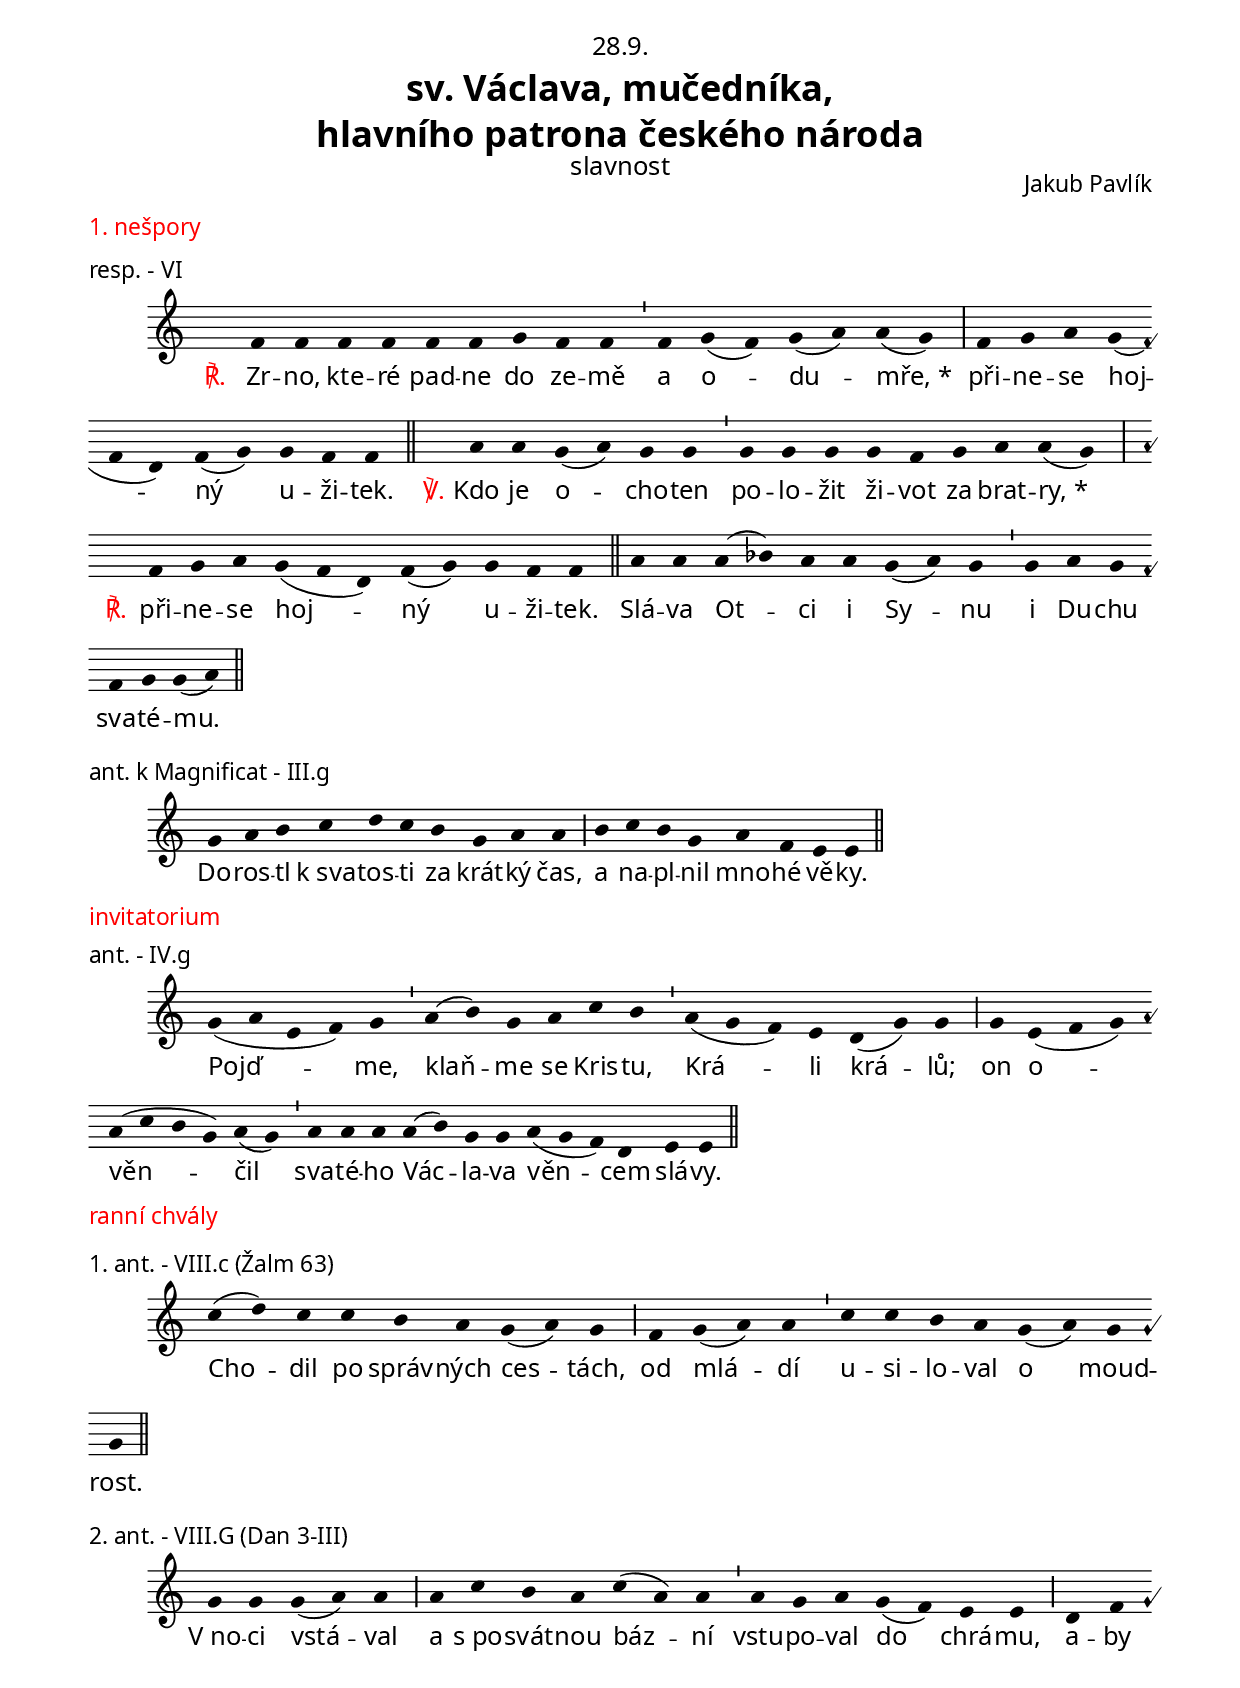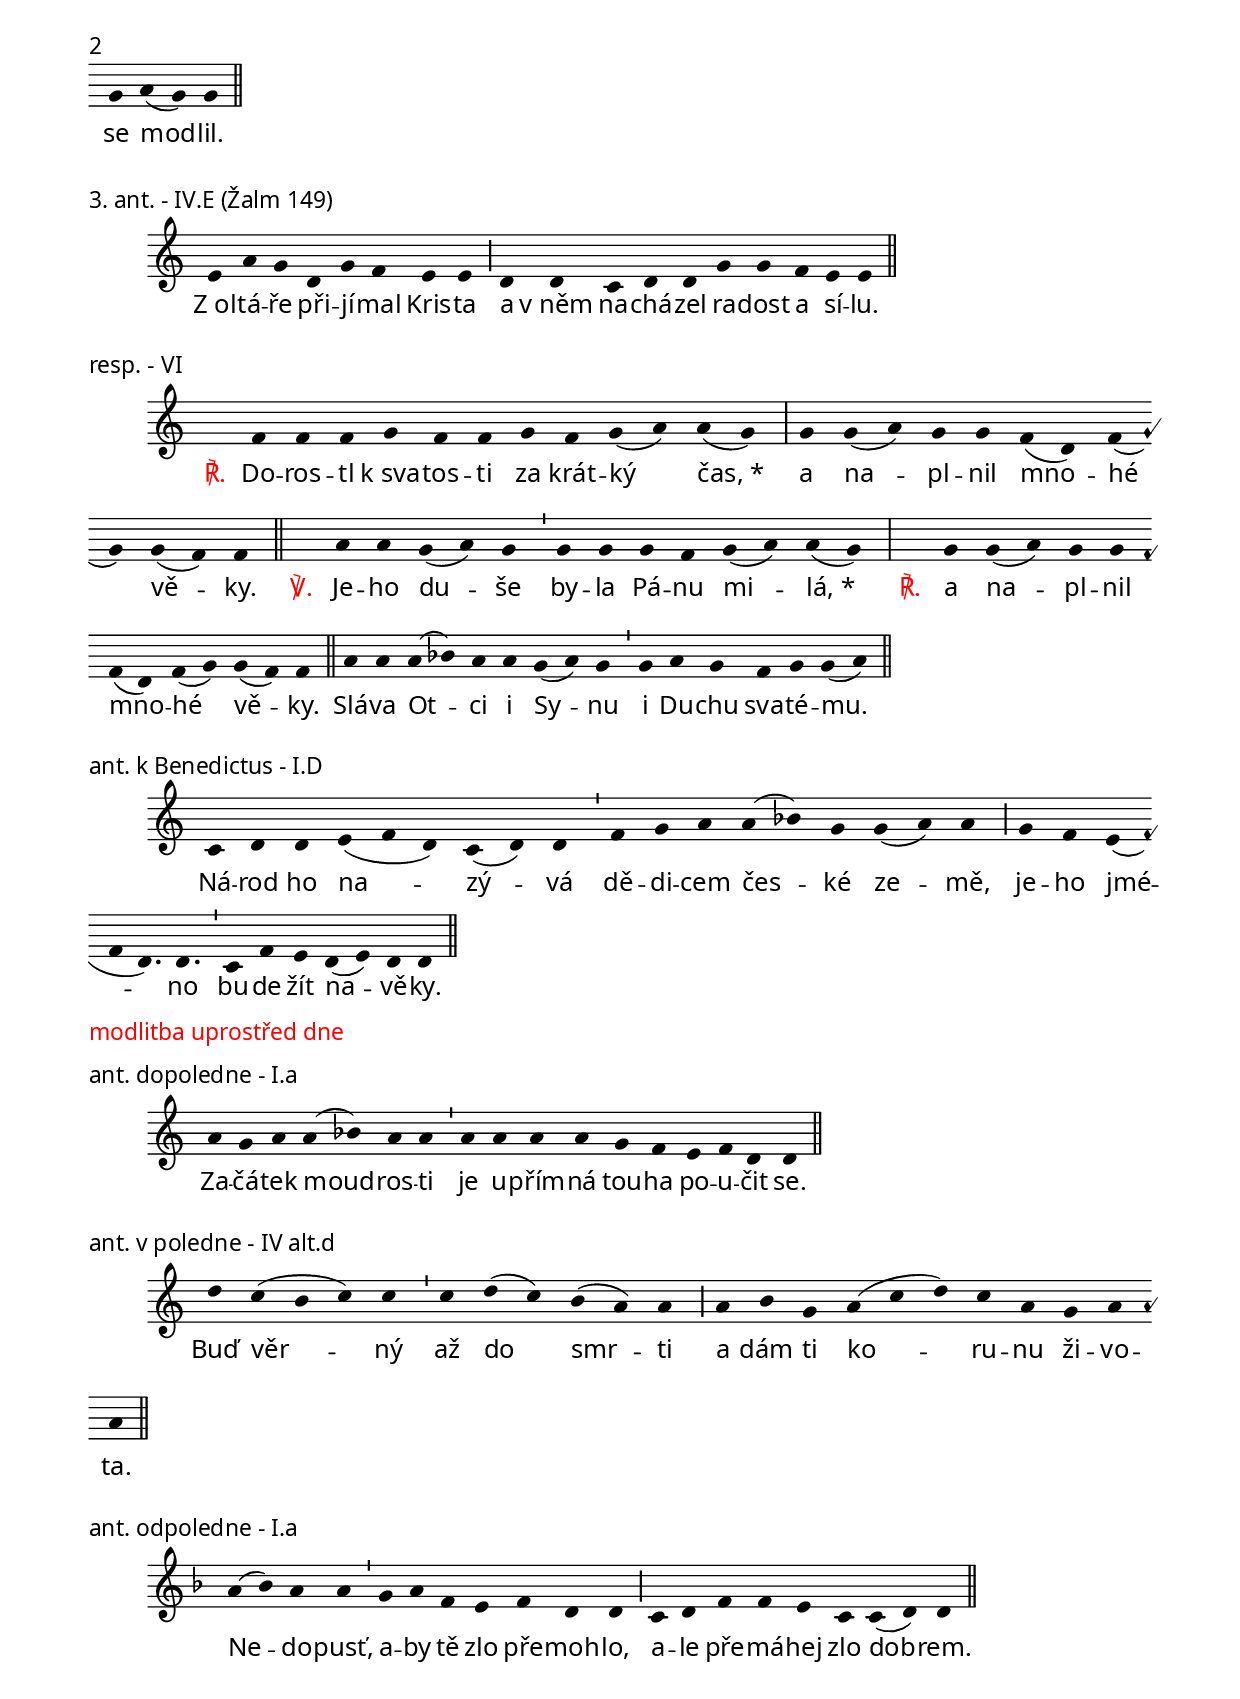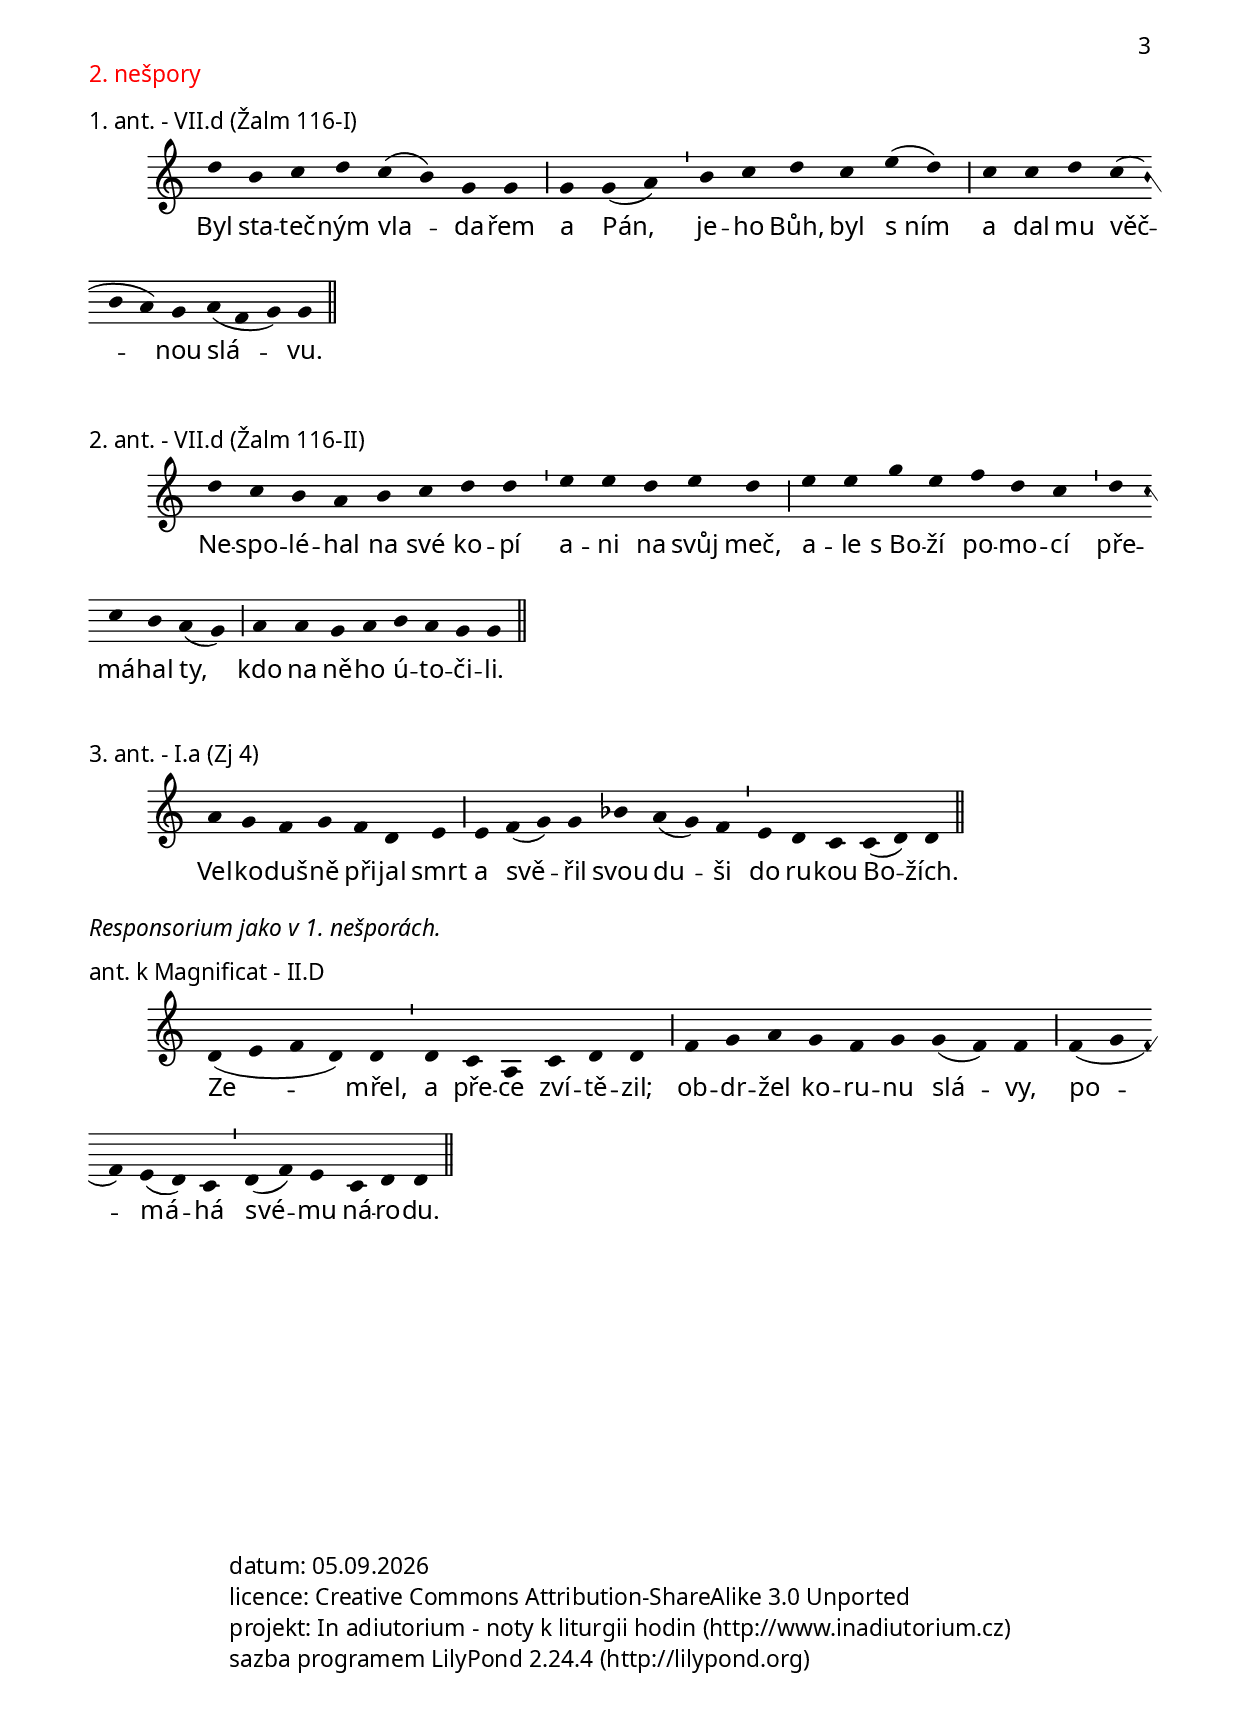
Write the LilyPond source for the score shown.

\version "2.15.40"

\include "../spolecne.ly"
\include "../dilyresponsorii.ly"

\header {
  title = \markup\titleSvatek
            \center-column{ "sv. Václava, mučedníka,"
            "hlavního patrona českého národa" }
            slavnost
            28.9.
  composer = "Jakub Pavlík"
}

\markup {\nadpisHodinka {"1. nešpory"}}

\score {
  \relative c' {
    \choralniRezim

    % R
    \neviditelna f
    f4 f f f f f g f f \barMin f g( f) g( a) a( g) \barMax
    f g a g( f d) f( g) g f f \barFinalis
    % V
    \neviditelna a
    a4 a g( a) g g \barMin g g g g f g a a( g) \barMax
    % R
    \neviditelna a
    f g a g( f d) f( g) g f f \barFinalis
    % Slava
    \respVIdoxologie \barFinalis
  }
  \addlyrics {
    \Response Zr -- no, kte -- ré pad -- ne do ze -- mě a o -- du -- mře,_*
    při -- ne -- se hoj -- ný u -- ži -- tek.
    \Verse Kdo je o -- cho -- ten po -- lo -- žit ži -- vot za brat -- ry,_*
    \Response při -- ne -- se hoj -- ný u -- ži -- tek.
    \textRespDoxologie
  }
  \header {
    quid = "resp."
    modus = "VI"
    id = "1ne-r"
    piece = \markup {\sestavTitulekResp}
  }
}

\score {
  \relative c'' {
    \choralniRezim
    g4 a b c d c b g a a \barMaior
    b c b g a f e e \barFinalis
  }
  \addlyrics {
    Do -- ros -- tl k_sva -- tos -- ti za krát -- ký čas,
    a na -- pl -- nil mno -- hé vě -- ky.
  }
  \header {
    quid = "ant. k Magnificat"
    modus = "III"
    differentia = "g"
    psalmus = ""
    id = "1ne-amag"
    piece = \markup {\sestavTitulekBezZalmu}
  }
}

\markup {\nadpisHodinka {"invitatorium"}}

\score {
  \relative c'' {
    \choralniRezim
    g4( a e f) g \barMin
    a( b) g a c b \barMin
    a( g f) e d( g) g \barMaior
    g e( f g) a( c b g) a( g) \barMin
    a a a a( b) g g a( g f) d e e \barFinalis
  }
  \addlyrics {
    Pojď -- me,
    klaň -- me se Kris -- tu,
    Krá -- li krá -- lů;
    on o -- věn -- čil
    sva -- té -- ho Vác -- la -- va
    věn -- cem slá -- vy.
  }
  \header {
    quid = "ant."
    modus = "IV"
    differentia = "g"
    psalmus = ""
    id = "invit"
    piece = \markup {\sestavTitulekBezZalmu}
  }
}

\markup {\nadpisHodinka {"ranní chvály"}}

\score {
  \relative c'' {
    \choralniRezim
    c4( d) c c b a g( a) g \barMaior
    f g( a) a \barMin c c b a g( a) g g \barFinalis
  }
  \addlyrics {
    Cho -- dil po správ -- ných ces -- tách,
    od mlá -- dí u -- si -- lo -- val o moud -- rost.
  }
  \header {
    quid = "1. ant."
    modus = "VIII"
    differentia = "c"
    psalmus = "Žalm 63"
    id = "rch-a1"
    piece = \markup {\sestavTitulek}
  }
}

\score {
  \relative c'' {
    \choralniRezim
    g4 g g( a) a \barMaior
    a c b a c( a) a \barMin
    a g a g( f) e e \barMaior
    d f g a( g) g \barFinalis
  }
  \addlyrics {
    V_no -- ci vstá -- val
    a s_po -- svát -- nou báz -- ní
    vstu -- po -- val do chrá -- mu,
    a -- by se mod -- lil.
  }
  \header {
    quid = "2. ant."
    modus = "VIII"
    differentia = "G"
    psalmus = "Dan 3-III"
    id = "rch-a2"
    piece = \markup {\sestavTitulek}
  }
}

\score {
  \relative c' {
    \choralniRezim
    e4 a g d g f e e \barMaior
    d d c d d g g f e e \barFinalis
  }
  \addlyrics {
    Z_ol -- tá -- ře při -- jí -- mal Kris -- ta
    a v_něm na -- chá -- zel ra -- dost a sí -- lu.
  }
  \header {
    quid = "3. ant."
    modus = "IV"
    differentia = "E"
    psalmus = "Žalm 149"
    id = "rch-a3"
    piece = \markup {\sestavTitulek}
  }
}

\score {
  \relative c' {
    \choralniRezim

    % R
    \neviditelna f
    f4 f f g f f g f g( a) a( g) \barMax
    g g( a) g g f( d) f( g) g( f) f \barFinalis
    % V
    \neviditelna a
    a a g( a) g \barMin g g g f g( a) a( g) \barMax
    % R
    \neviditelna a
    g g( a) g g f( d) f( g) g( f) f \barFinalis
    % Slava
    \respVIdoxologie \barFinalis
  }
  \addlyrics {
    \Response Do -- ros -- tl k_sva -- tos -- ti za krát -- ký čas,_*
    a na -- pl -- nil mno -- hé vě -- ky.
    \Verse Je -- ho du -- še by -- la Pá -- nu mi -- lá,_*
    \Response a na -- pl -- nil mno -- hé vě -- ky.
    \textRespDoxologie
  }
  \header {
    quid = "resp."
    modus = "VI"
    id = "rch-r"
    piece = \markup {\sestavTitulekResp}
  }
}

\score {
  \relative c' {
    \choralniRezim
    c4 d d e( f d) c( d) d \barMin
    f g a a( bes) g g( a) a \barMaior
    g f e( f d4.) d \barMin
    c4 f e d( e) d d \barFinalis
  }
  \addlyrics {
    Ná -- rod ho na -- zý -- vá
    dě -- di -- cem čes -- ké ze -- mě,
    je -- ho jmé -- no
    bu -- de žít na -- vě -- ky.
  }
  \header {
    quid = "ant. k Benedictus"
    modus = "I"
    differentia = "D"
    psalmus = ""
    id = "rch-aben"
    piece = \markup {\sestavTitulekBezZalmu}
  }
}

\markup {\nadpisHodinka {"modlitba uprostřed dne"}}

\score {
  \relative c'' {
    \choralniRezim
    a4 g a a( bes) a a \barMin
    a a a a g f e f d d \barFinalis
  }
  \addlyrics {
    Za -- čá -- tek moud -- ros -- ti
    je u -- přím -- ná tou -- ha po -- u -- čit se.
  }
  \header {
    quid = "ant. dopoledne"
    modus = "I"
    differentia = "a"
    psalmus = ""
    id = "tercie"
    piece = \markup {\sestavTitulekBezZalmu}
  }
}

\score {
  \relative c'' {
    \choralniRezim
    d4 c( b c) c \barMin c d( c) b( a) a \barMaior
    a b g a( c d) c a g a a \barFinalis
  }
  \addlyrics {
    Buď věr -- ný až do smr -- ti
    a dám ti ko -- ru -- nu ži -- vo -- ta.
  }
  \header {
    quid = "ant. v poledne"
    modus = "IV alt"
    differentia = "d"
    psalmus = ""
    id = "sexta"
    fial = "sanktoral/0506jansarkander.ly#ne-amag?zacatek"
    piece = \markup {\sestavTitulekBezZalmu}
  }
}

\score {
  \relative c'' {
    \choralniRezim
    \key f \major
    a4( bes) a a \barMin
    g a f e f d d \barMaior
    c d f f e c c( d) d \barFinalis
  }
  \addlyrics {
    Ne -- do -- pusť,
    a -- by tě zlo pře -- moh -- lo,
    a -- le pře -- má -- hej zlo dob -- rem.
  }
  \header {
    quid = "ant. odpoledne"
    modus = "I"
    differentia = "a"
    psalmus = ""
    id = "nona"
    piece = \markup {\sestavTitulekBezZalmu}
  }
}

\markup {\nadpisHodinka {"2. nešpory"}}

\score {
  \relative c'' {
    \choralniRezim
    d4 b c d c( b) g g \barMaior
    g g( a) \barMin b c d c e( d) \barMaior
    c c d c( b a) g a( f g) g \barFinalis
  }
  \addlyrics {
    Byl sta -- teč -- ným vla -- da -- řem
    a Pán, je -- ho Bůh, byl s_ním
    a dal mu věč -- nou slá -- vu.
  }
  \header {
    quid = "1. ant."
    modus = "VII"
    differentia = "d"
    psalmus = "Žalm 116-I"
    id = "2ne-a1"
    piece = \markup {\sestavTitulek}
  }
}

\score {
  \relative c'' {
    \choralniRezim
    d4 c b a b c d d \barMin
    e e d e d \barMaior
    e e g e f d c \barMin d c b a( g) \barMaior
    a a g a b a g g \barFinalis
  }
  \addlyrics {
    Ne -- spo -- lé -- hal na své ko -- pí
    a -- ni na svůj meč,
    a -- le s_Bo -- ží po -- mo -- cí pře -- má -- hal ty,
    kdo na ně -- ho ú -- to -- či -- li.
  }
  \header {
    quid = "2. ant."
    modus = "VII"
    differentia = "d"
    psalmus = "Žalm 116-II"
    id = "2ne-a2"
    piece = \markup {\sestavTitulek}
  }
}

\score {
  \relative c'' {
    \choralniRezim
    a4 g f g f d e \barMaior
    e f( g) g bes a( g) f \barMin
    e d c c( d) d \barFinalis
  }
  \addlyrics {
    Vel -- ko -- duš -- ně při -- jal smrt
    a svě -- řil svou du -- ši
    do ru -- kou Bo -- žích.
  }
  \header {
    quid = "3. ant."
    modus = "I"
    differentia = "a"
    psalmus = "Zj 4"
    id = "2ne-a3"
    piece = \markup {\sestavTitulek}
  }
}

\markup\italic{Responsorium jako v 1. nešporách.}

\score {
  \relative c' {
    \choralniRezim
    d4( e f d) d \barMin
    d c a c d d \barMaior
    f g a g f g g( f) f \barMaior
    f( g f) e( d) c \barMin
    d( f) e c d d \barFinalis
  }
  \addlyrics {
    Ze -- mřel,
    a pře -- ce zví -- tě -- zil;
    ob -- dr -- žel ko -- ru -- nu slá -- vy,
    po -- má -- há
    své -- mu ná -- ro -- du.
  }
  \header {
    quid = "ant. k Magnificat"
    modus = "II"
    differentia = "D"
    psalmus = ""
    id = "2ne-amag"
    piece = \markup {\sestavTitulekBezZalmu}
  }
}